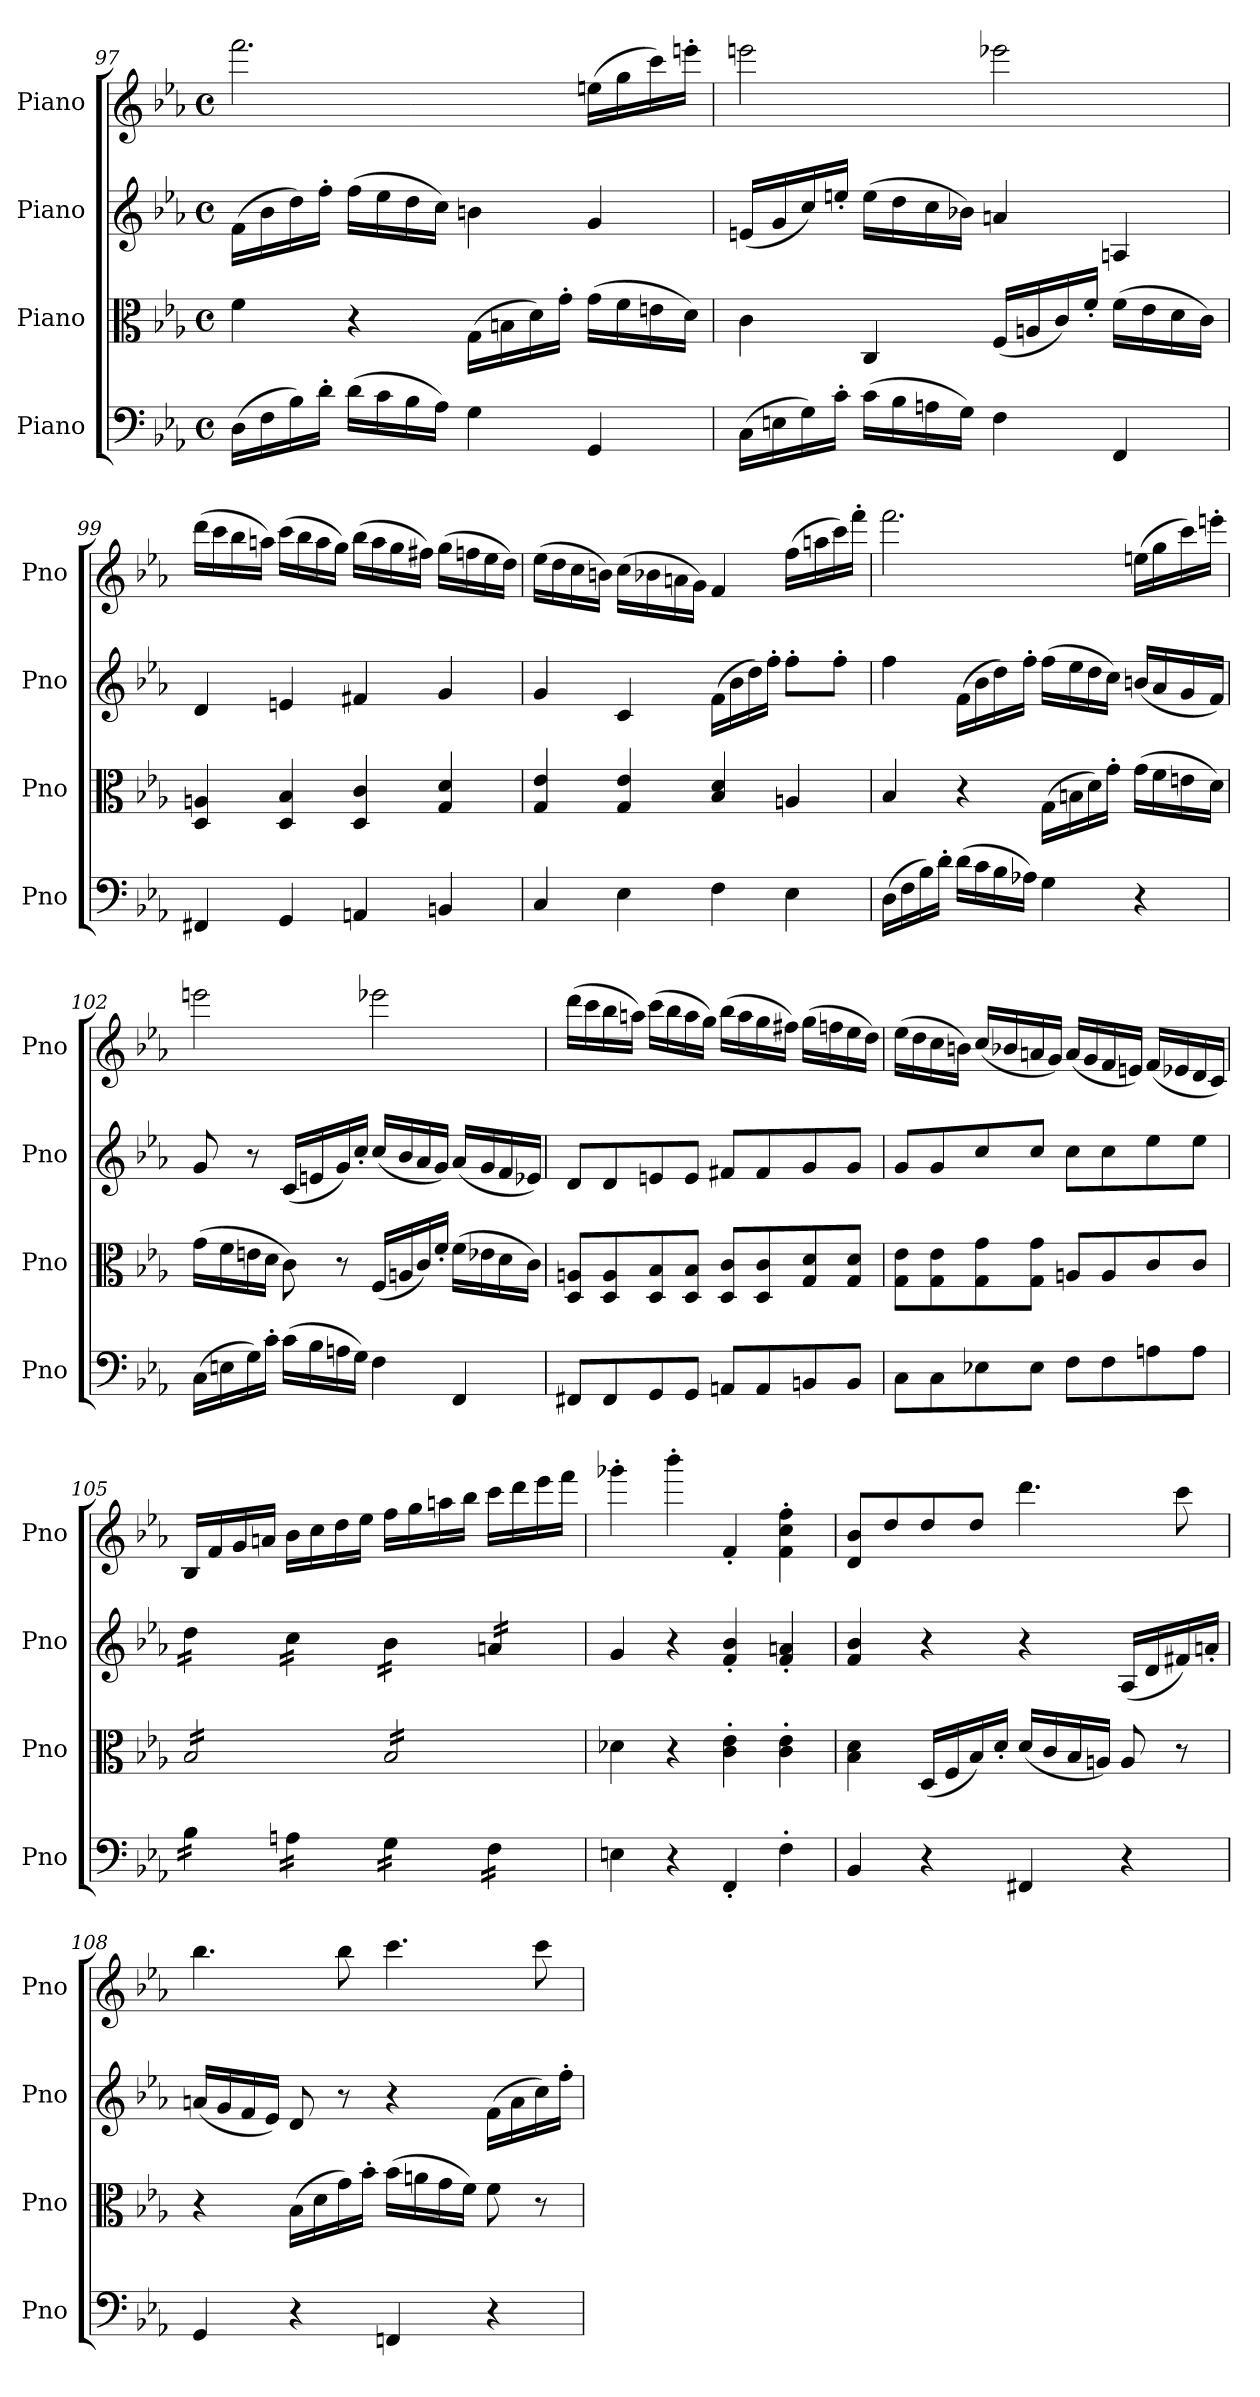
**kern	**kern	**kern	**kern
*part4	*part3	*part2	*part1
*staff4	*staff3	*staff2	*staff1
*I"Piano	*I"Piano	*I"Piano	*I"Piano
*I'Pno	*I'Pno	*I'Pno	*I'Pno
*clefF4	*clefC3	*clefG2	*clefG2
*k[b-e-a-]	*k[b-e-a-]	*k[b-e-a-]	*k[b-e-a-]
*M4/4	*M4/4	*M4/4	*M4/4
*met(c)	*met(c)	*met(c)	*met(c)
=97	=97	=97	=97
(16D\LL	4f\	(16f\LL	2.fff\
16F\	.	16b-\	.
16B-\)	.	16dd\)	.
16d'\JJ	.	16ff'\JJ	.
(16d\LL	4r	(16ff\LL	.
16c\	.	16ee-\	.
16B-\	.	16dd\	.
16A-\JJ)	.	16cc\JJ)	.
4G\	(16G\LL	4bn\	.
.	16Bn\	.	.
.	16d\)	.	.
.	16g'\JJ	.	.
4GG/	(16g\LL	4g/	(16een\LL
.	16f\	.	16gg\
.	16en\	.	16ccc\)
.	16d\JJ)	.	16eeen'\JJ
=98	=98	=98	=98
(16C\LL	4c\	(16en/LL	2eeen\
16En\	.	16g/	.
16G\)	.	16cc/)	.
16c'\JJ	.	16een'/JJ	.
(16c\LL	4C/	(16ee\LL	.
16B-\	.	16dd\	.
16An\	.	16cc\	.
16G\JJ)	.	16b-X\JJ)	.
4F\	(16F/LL	4an/	2eee-X\
.	16An/	.	.
.	16c/)	.	.
.	16f'/JJ	.	.
4FF/	(16f\LL	4An/	.
.	16e-\	.	.
.	16d\	.	.
.	16c\JJ)	.	.
!!LO:LB:g=z
=99	=99	=99	=99
4FF#X/	4D/ 4An/	4d/	(16ddd\LL
.	.	.	16ccc\
.	.	.	16bb-\
.	.	.	16aan\JJ)
4GG/	4D/ 4B-/	4en/	(16ccc\LL
.	.	.	16bb-\
.	.	.	16aa\
.	.	.	16gg\JJ)
4AAn/	4D/ 4c/	4f#X/	(16bb-\LL
.	.	.	16aa\
.	.	.	16gg\
.	.	.	16ff#X\JJ)
4BBn/	4G/ 4d/	4g/	(16gg\LL
.	.	.	16ffn\
.	.	.	16ee-\
.	.	.	16dd\JJ)
=100	=100	=100	=100
4C/	4G/ 4e-/	4g/	(16ee-\LL
.	.	.	16dd\
.	.	.	16cc\
.	.	.	16bn\JJ)
4E-\	4G/ 4e-/	4c/	(16cc\LL
.	.	.	16b-X\
.	.	.	16an\
.	.	.	16g\JJ)
4F\	4B-/ 4d/	(16f\LL	4f/
.	.	16b-\	.
.	.	16dd\)	.
.	.	16ff'\JJ	.
4E-\	4An/	8ff'\L	(16ff\LL
.	.	.	16aan\
.	.	8ff'\J	16ccc\)
.	.	.	16fff'\JJ
=101	=101	=101	=101
(16D\LL	4B-/	4ff\	2.fff\
16F\	.	.	.
16B-\)	.	.	.
16d'\JJ	.	.	.
(16d\LL	4r	(16f\LL	.
16c\	.	16b-\	.
16B-\	.	16dd\)	.
16A-X\JJ)	.	16ff'\JJ	.
4G\	(16G\LL	(16ff\LL	.
.	16Bn\	16ee-\	.
.	16d\)	16dd\	.
.	16g'\JJ	16cc\JJ)	.
4r	(16g\LL	(16bn/LL	(16een\LL
.	16f\	16a-/	16gg\
.	16en\	16g/	16ccc\)
.	16d\JJ)	16f/JJ)	16eeen'\JJ
!!LO:LB:g=z
=102	=102	=102	=102
(16C\LL	(16g\LL	8g/	2eeen\
16En\	16f\	.	.
16G\)	16en\	8r	.
16c'\JJ	16d\JJ	.	.
(16c\LL	8c\)	(16c/LL	.
16B-\	.	16en/	.
16An\	8r	16g/)	.
16G\JJ)	.	16cc'/JJ	.
4F\	(16F/LL	(16cc/LL	2eee-X\
.	16An/	16b-/	.
.	16c/)	16a-/	.
.	16f'/JJ	16g/JJ)	.
4FF/	(16f\LL	(16a-/LL	.
.	16e-X\	16g/	.
.	16d\	16f/	.
.	16c\JJ)	16e-X/JJ)	.
=103	=103	=103	=103
8FF#X/L	8D/ 8An/L	8d/L	(16ddd\LL
.	.	.	16ccc\
8FF#/	8D/ 8A/	8d/	16bb-\
.	.	.	16aan\JJ)
8GG/	8D/ 8B-/	8en/	(16ccc\LL
.	.	.	16bb-\
8GG/J	8D/ 8B-/J	8e/J	16aa\
.	.	.	16gg\JJ)
8AAn/L	8D/ 8c/L	8f#X/L	(16bb-\LL
.	.	.	16aa\
8AA/	8D/ 8c/	8f#/	16gg\
.	.	.	16ff#X\JJ)
8BBn/	8G/ 8d/	8g/	(16gg\LL
.	.	.	16ffn\
8BB/J	8G/ 8d/J	8g/J	16ee-\
.	.	.	16dd\JJ)
=104	=104	=104	=104
8C\L	8G\ 8e-\L	8g/L	(16ee-\LL
.	.	.	16dd\
8C\	8G\ 8e-\	8g/	16cc\
.	.	.	16bn\JJ)
8E-X\	8G\ 8g\	8cc/	(16cc/LL
.	.	.	16b-X/
8E-\J	8G\ 8g\J	8cc/J	16an/
.	.	.	16g/JJ)
8F\L	8An/L	8cc\L	(16a/LL
.	.	.	16g/
8F\	8A/	8cc\	16f/
.	.	.	16en/JJ)
8An\	8c/	8ee-\	(16f/LL
.	.	.	16e-X/
8A\J	8c/J	8ee-\J	16d/
.	.	.	16c/JJ)
!!LO:LB:g=z
=105	=105	=105	=105
*tremolo	*	*	*
*	*tremolo	*	*
*	*	*tremolo	*
16B-\LL	16B-/LL	16dd\LL	16B-/LL
16B-\	16B-/	16dd\	16f/
16B-\	16B-/	16dd\	16g/
16B-\JJ	16B-/	16dd\JJ	16an/JJ
16An\LL	16B-/	16cc\LL	16b-\LL
16An\	16B-/	16cc\	16cc\
16An\	16B-/	16cc\	16dd\
16An\JJ	16B-/JJ	16cc\JJ	16ee-\JJ
16G\LL	16B-/LL	16b-\LL	16ff\LL
16G\	16B-/	16b-\	16gg\
16G\	16B-/	16b-\	16aan\
16G\JJ	16B-/	16b-\JJ	16bb-\JJ
16F\LL	16B-/	16an/LL	16ccc\LL
16F\	16B-/	16an/	16ddd\
16F\	16B-/	16an/	16eee-\
16F\JJ	16B-/JJ	16an/JJ	16fff\JJ
*	*	*Xtremolo	*
*	*Xtremolo	*	*
*Xtremolo	*	*	*
=106	=106	=106	=106
4En\	4d-X\	4g/	4ggg-X'\
4r	4r	4r	4bbb-'\
4FF'/	4c\' 4e-\'	4f/' 4b-/'	4f'/
4F'\	4c\' 4e-\'	4f/' 4an/'	4f\' 4cc\' 4ff\'
=107	=107	=107	=107
4BB-/	4B-\ 4d\	4f/ 4b-/	8d/ 8b-/L
.	.	.	8dd/
4r	(16D/LL	4r	8dd/
.	16F/	.	.
.	16B-/)	.	8dd/J
.	16d'/JJ	.	.
4FF#X/	(16d/LL	4r	4.ddd\
.	16c/	.	.
.	16B-/	.	.
.	16An/JJ)	.	.
4r	8A/	(16A-/LL	.
.	.	16d/	.
.	8r	16f#X/)	8ccc\
.	.	16an'/JJ	.
=108	=108	=108	=108
4GG/	4r	(16an/LL	4.bb-\
.	.	16g/	.
.	.	16f/	.
.	.	16e-/JJ)	.
4r	(16B-\LL	8d/	.
.	16d\	.	.
.	16g\)	8r	8bb-\
.	16b-'\JJ	.	.
4FFn/	(16b-\LL	4r	4.ccc\
.	16an\	.	.
.	16g\	.	.
.	16f\JJ)	.	.
4r	8f\	(16f\LL	.
.	.	16a\	.
.	8r	16cc\)	8ccc\
.	.	16ff'\JJ	.
=	=	=	=
*-	*-	*-	*-
